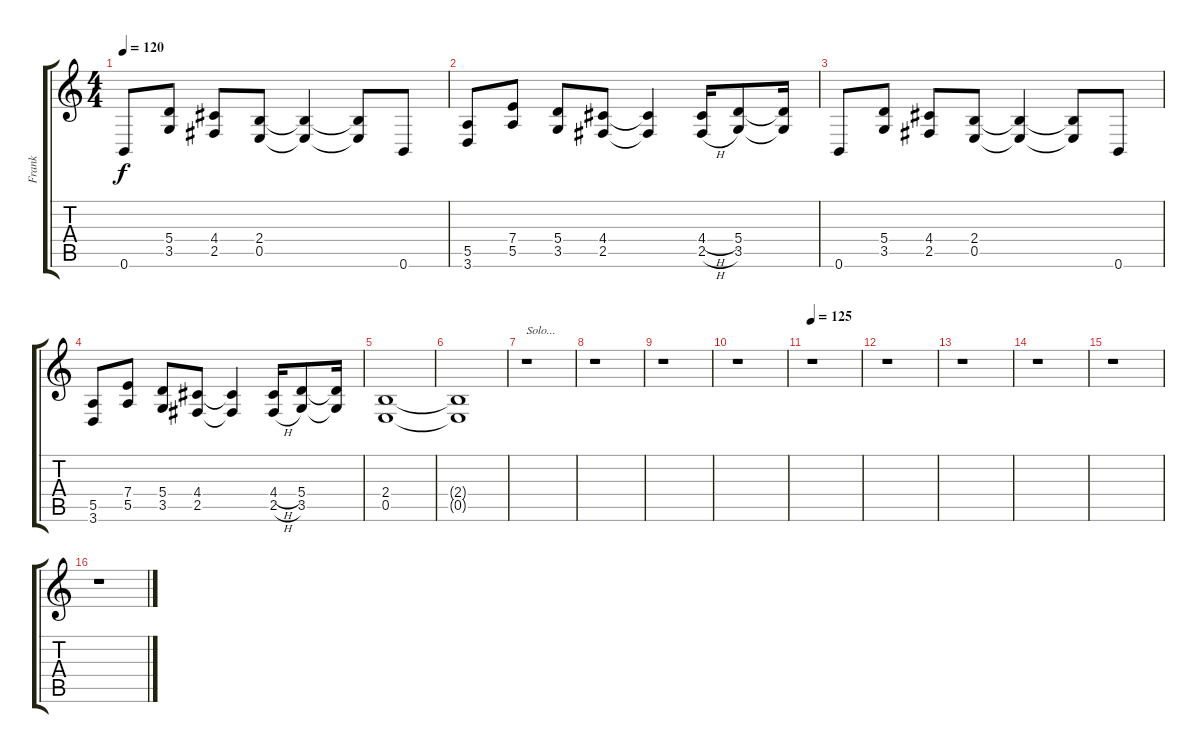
\track ("Frank" "Frank") {instrument distortionguitar}
\staff {score tabs}
\tuning (B3 Gb3 D3 A2 E2 B1) {hide}
\ts (4 4)
\tempo 120
\clef g2
\ks c
0.6.8{dy f} (5.4 3.5).8 (4.4 2.5).8 (2.4 0.5).8 (2.4{t} 0.5{t}).4 (2.4{t} 0.5{t}).8 0.6.8 |
(5.5 3.6).8 (7.4 5.5).8 (5.4 3.5).8 (4.4 2.5).8 (4.4{t} 2.5{t}).4 (4.4{h} 2.5{h}).16 (5.4 3.5).8 (5.4{t} 3.5{t}).16 |
0.6.8 (5.4 3.5).8 (4.4 2.5).8 (2.4 0.5).8 (2.4{t} 0.5{t}).4 (2.4{t} 0.5{t}).8 0.6.8 |
(5.5 3.6).8 (7.4 5.5).8 (5.4 3.5).8 (4.4 2.5).8 (4.4{t} 2.5{t}).4 (4.4{h} 2.5{h}).16 (5.4 3.5).8 (5.4{t} 3.5{t}).16 |
(2.4 0.5).1 |
(2.4{t} 0.5{t}).1 |
r.1{txt "Solo..."} |
r.1 |
r.1 |
r.1 |
\tempo 125
r.1 |
r.1 |
r.1 |
r.1 |
r.1 |
r.1
